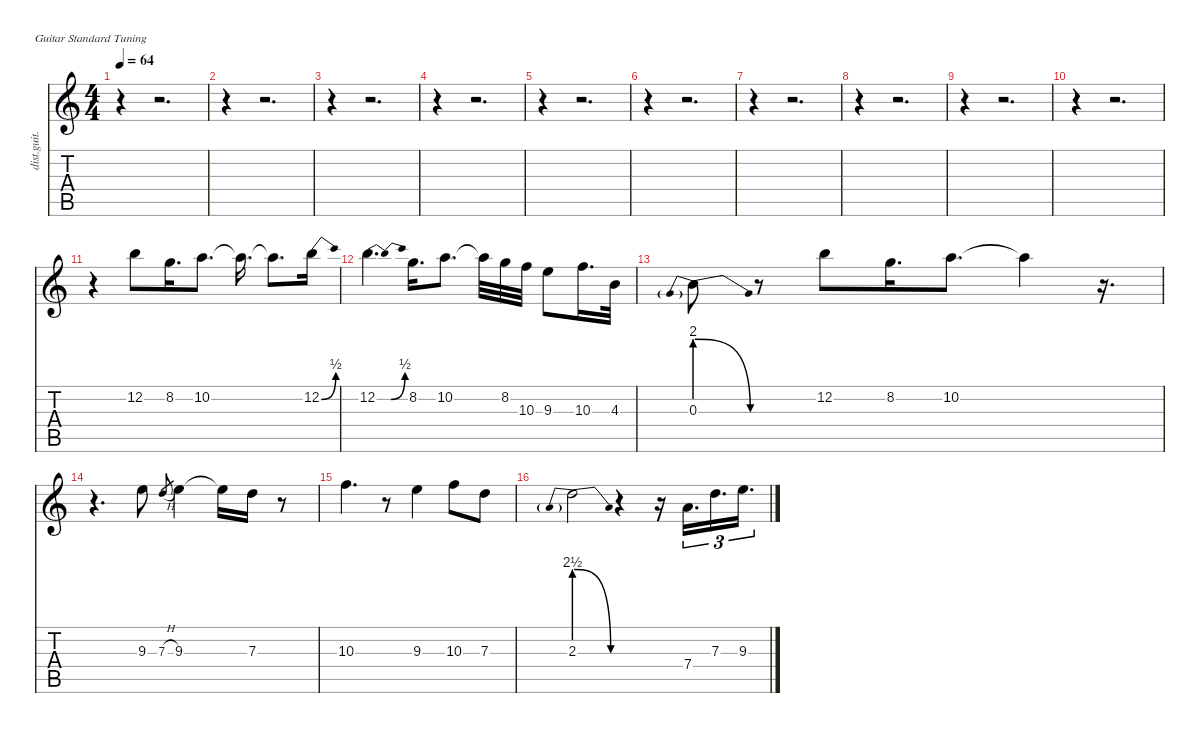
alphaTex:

\defaultSystemsLayout 4
\hideDynamics
\bracketExtendMode nobrackets
\otherSystemsTrackNameOrientation horizontal
\track ("guitare solo" "dist.guit.") {instrument distortionguitar}
\staff {score tabs}
\tuning (E4 B3 G3 D3 A2 E2)
\ts (4 4)
\tempo 64
\clef g2
\ks c
r.4{dy f beam Down} r.2{d beam Down} |
r.4{beam Down} r.2{d beam Down} |
r.4{beam Down} r.2{d beam Down} |
r.4{beam Down} r.2{d beam Down} |
r.4{beam Down} r.2{d beam Down} |
r.4{beam Down} r.2{d beam Down} |
r.4{beam Down} r.2{d beam Down} |
r.4{beam Down} r.2{d beam Down} |
r.4{beam Down} r.2{d beam Down} |
r.4{beam Down} r.2{d beam Down} |
r.4{beam Down} 12.2.8{beam Down} 8.2.16{d beam Down} 10.2.8{d beam Down} 10.2{t}.16{d beam Down} 10.2{t}.8{d beam Down} 12.2{be (bend 0 0 30 2)}.16{beam Down} |
12.2{be (bendrelease 0 0 15 2 39.999998399999996 2 4.999999799999999 0)}.4{d beam Down} 8.2.16{d beam Down} 10.2.8{d beam Down} 10.2{t}.32{beam Down} 8.2.32{beam Down} 10.3.32{beam Down} 9.3.8{beam Down} 10.3.16{d beam Down} 4.3.32{beam Down} |
0.3{be (prebendrelease 0 8 60 0)}.8{beam Down} r.8{beam Down} 12.2.8{beam Down} 8.2.16{d beam Down} 10.2.8{d beam Down} 10.2{t}.4{beam Down} r.16{d beam Down} |
r.4{d beam Down} 9.3.8{beam Down} 7.3{h}.8{gr dy mf beam Up} 9.3.4{dy f beam Down} 9.3{t}.16{beam Down} 7.3.16{beam Down} r.8{beam Down} |
10.3.4{d beam Down} r.8{beam Down} 9.3.4{beam Down} 10.3.8{beam Down} 7.3.8{beam Down} |
2.3{be (prebendrelease 0 10 60 0)}.2{beam Down} r.4{beam Down} r.16{beam Down} 7.4.16{d tu (3 2) beam Down} 7.3.16{d tu (3 2) beam Down} 9.3.16{d tu (3 2) beam Down}
